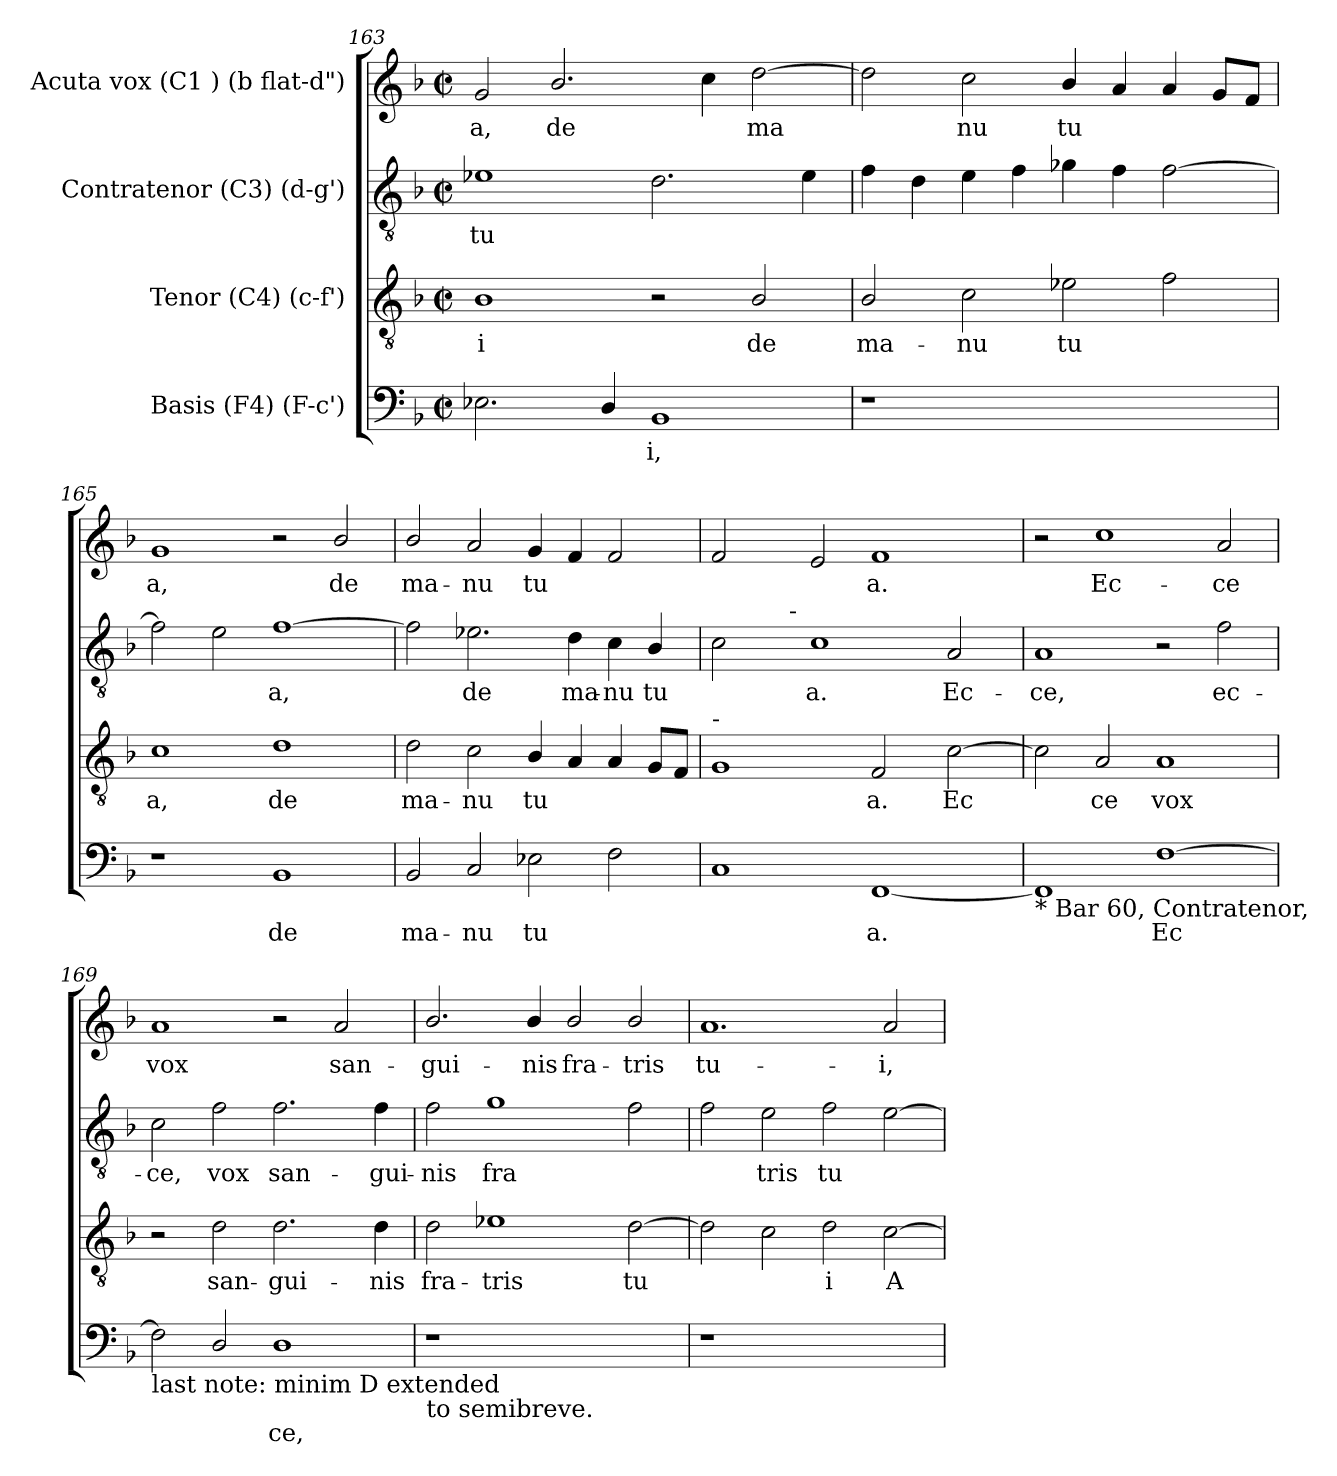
**kern	**text	**kern	**text	**kern	**text	**kern	**text
*part4	*part4	*part3	*part3	*part2	*part2	*part1	*part1
*staff4	*staff4	*staff3	*staff3	*staff2	*staff2	*staff1	*staff1
*I"Basis (F4)  (F-c')	*	*I"Tenor (C4)  (c-f')	*	*I"Contratenor (C3)  (d-g')	*	*I"Acuta vox (C1 )  (b flat-d")	*
!!LO:LB:g=z
*clefF4	*	*clefGv2	*	*clefGv2	*	*clefG2	*
*k[b-]	*	*k[b-]	*	*k[b-]	*	*k[b-]	*
*F:	*	*F:	*	*F:	*	*F:	*
*M2/2	*	*M2/2	*	*M2/2	*	*M2/2	*
*met(c|)	*	*met(c|)	*	*met(c|)	*	*met(c|)	*
=163	=163	=163	=163	=163	=163	=163	=163
!	!LO:LY:b:cj	!	!LO:LY:b:cj	!	!LO:LY:b:cj	!	!LO:LY:b:cj
2.E-X\	--	1B-	-i	1e-X	tu-	2g/	-a,
!	!	!	!	!	!	!	!LO:LY:b:cj
.	.	.	.	.	.	2.b-/	de
!	!LO:LY:b:cj	!	!	!	!	!	!
4D/	--	.	.	.	.	.	.
!	!LO:LY:b:cj	!	!	!	!LO:LY:b:cj	!	!
1BB-	-i,	2r	.	2.d\	--	.	.
!	!	!	!	!	!	!	!LO:LY:b:cj
.	.	.	.	.	.	4cc\	.
!	!	!	!LO:LY:b:cj	!	!	!	!LO:LY:b:cj
.	.	2B-/	de	.	.	[>2dd\	ma-
!	!	!	!	!	!LO:LY:b:cj	!	!
.	.	.	.	4e-\	--	.	.
=164	=164	=164	=164	=164	=164	=164	=164
!	!	!	!LO:LY:b:cj	!	!LO:LY:b:cj	!	!LO:LY:b:cj
1r	.	2B-/	ma-	4f\	--	2dd\]	--
!	!	!	!	!	!LO:LY:b:cj	!	!
.	.	.	.	4d\	--	.	.
!	!	!	!LO:LY:b:cj	!	!LO:LY:b:cj	!	!LO:LY:b:cj
.	.	2c\	-nu	4e\	--	2cc\	-nu
!	!	!	!	!	!LO:LY:b:cj	!	!
.	.	.	.	4f\	--	.	.
!	!	!	!LO:LY:b:cj	!	!LO:LY:b:cj	!	!LO:LY:b:cj
1ryy	.	2e-X\	tu-	4g-X\	--	4b-/	tu-
!	!	!	!	!	!LO:LY:b:cj	!	!LO:LY:b:cj
.	.	.	.	4f\	--	4a/	--
!	!	!	!LO:LY:b:cj	!	!LO:LY:b:cj	!	!LO:LY:b:cj
.	.	2f\	--	[>2f\	--	4a/	--
!	!	!	!	!	!	!	!LO:LY:b:cj
.	.	.	.	.	.	8g/L	--
!	!	!	!	!	!	!	!LO:LY:b:cj
.	.	.	.	.	.	8f/J	--
=165	=165	=165	=165	=165	=165	=165	=165
!	!	!	!LO:LY:b:cj	!	!LO:LY:b:cj	!	!LO:LY:b:cj
1r	.	1c	-a,	2f\]	--	1g	-a,
!	!	!	!	!	!LO:LY:b:cj	!	!
.	.	.	.	2e\	--	.	.
!	!LO:LY:b:cj	!	!LO:LY:b:cj	!	!LO:LY:b:cj	!	!
1BB-	de	1d	de	[>1f	-a,	2r	.
!	!	!	!	!	!	!	!LO:LY:b:cj
.	.	.	.	.	.	2b-/	de
=166	=166	=166	=166	=166	=166	=166	=166
!	!LO:LY:b:cj	!	!LO:LY:b:cj	!	!LO:LY:b:cj	!	!LO:LY:b:cj
2BB-/	ma-	2d\	ma-	2f\]	.	2b-/	ma-
!	!LO:LY:b:cj	!	!LO:LY:b:cj	!	!LO:LY:b:cj	!	!LO:LY:b:cj
2C/	-nu	2c\	-nu	2.e-X\	de	2a/	-nu
!	!LO:LY:b:cj	!	!LO:LY:b:cj	!	!	!	!LO:LY:b:cj
2E-X\	tu-	4B-/	tu-	.	.	4g/	tu-
!	!	!	!LO:LY:b:cj	!	!LO:LY:b:cj	!	!LO:LY:b:cj
.	.	4A/	--	4d\	ma-	4f/	--
!	!LO:LY:b:cj	!	!LO:LY:b:cj	!	!LO:LY:b:cj	!	!LO:LY:b:cj
2F\	--	4A/	--	4c\	-nu	2f/	--
!	!	!	!LO:LY:b:cj	!	!LO:LY:b:cj	!	!
.	.	8G/L	--	4B-/	tu-	.	.
!	!	!	!LO:LY:b:cj	!	!	!	!
.	.	8F/J	--	.	.	.	.
!!LO:PB:g=z
=167	=167	=167	=167	=167	=167	=167	=167
!	!	!LO:TX:a:t=-	!	!	!	!	!
!	!LO:LY:b:cj	!	!LO:LY:b:cj	!	!LO:LY:b:cj	!	!LO:LY:b:cj
*	*	*	*	*^	*	*	*
1C	--	1G	--	2c\	4ryy	--	2f/	--
.	.	.	.	.	8ryy	.	.	.
.	.	.	.	.	32ryy	.	.	.
!	!	!	!	!	!LO:TX:a:t=-	!	!	!
.	.	.	.	.	1ryy	.	.	.
!	!	!	!	!	!	!LO:LY:b:cj	!	!LO:LY:b:cj
.	.	.	.	1c	.	-a.	2e/	--
!	!LO:LY:b:cj	!	!LO:LY:b:cj	!	!	!	!	!LO:LY:b:cj
[<1FF	-a.	2F/	-a.	.	.	.	1f	-a.
.	.	.	.	.	2ryy	.	.	.
!	!	!	!LO:LY:b:cj	!	!	!LO:LY:b:cj	!	!
.	.	[>2c\	Ec-	2A/	.	Ec-	.	.
.	.	.	.	.	16.ryy	.	.	.
=168	=168	=168	=168	=168	=168	=168	=168	=168
!LO:TX:b:t=* Bar 60, Contratenor,	!	!	!	!	!	!	!	!
!	!LO:LY:b:cj	!	!LO:LY:b:cj	!	!	!LO:LY:b:cj	!	!
*	*	*	*	*v	*v	*	*	*
1FF]	.	2c\]	--	1A	-ce,	2r	.
!	!	!	!LO:LY:b:cj	!	!	!	!LO:LY:b:cj
.	.	2A/	-ce	.	.	1cc	Ec-
!	!LO:LY:b:cj	!	!LO:LY:b:cj	!	!	!	!
[>1F	Ec-	1A	vox	2r	.	.	.
!	!	!	!	!	!LO:LY:b:cj	!	!LO:LY:b:cj
.	.	.	.	2f\	ec-	2a/	-ce
=169	=169	=169	=169	=169	=169	=169	=169
!LO:TX:b:t=last note&colon; minim D extended	!	!	!	!	!	!	!
!	!LO:LY:b:cj	!	!	!	!LO:LY:b:cj	!	!LO:LY:b:cj
2F\]	--	2r	.	2c\	-ce,	1a	vox
!	!LO:LY:b:cj	!	!LO:LY:b:cj	!	!LO:LY:b:cj	!	!
2D/	--	2d\	san-	2f\	vox	.	.
!	!LO:LY:b:cj	!	!LO:LY:b:cj	!	!LO:LY:b:cj	!	!
1D	-ce,	2.d\	-gui-	2.f\	san-	2r	.
!	!	!	!	!	!	!	!LO:LY:b:cj
.	.	.	.	.	.	2a/	san-
!	!	!	!LO:LY:b:cj	!	!LO:LY:b:cj	!	!
.	.	4d\	-nis	4f\	-gui-	.	.
=170	=170	=170	=170	=170	=170	=170	=170
!LO:TX:b:t=to semibreve.	!	!	!	!	!	!	!
!	!	!	!LO:LY:b:cj	!	!LO:LY:b:cj	!	!LO:LY:b:cj
1r	.	2d\	fra-	2f\	-nis	2.b-/	-gui-
!	!	!	!LO:LY:b:cj	!	!LO:LY:b:cj	!	!
.	.	1e-X	-tris	1g	fra-	.	.
!	!	!	!	!	!	!	!LO:LY:b:cj
.	.	.	.	.	.	4b-/	-nis
!	!	!	!	!	!	!	!LO:LY:b:cj
1ryy	.	.	.	.	.	2b-/	fra-
!	!	!	!LO:LY:b:cj	!	!LO:LY:b:cj	!	!LO:LY:b:cj
.	.	[>2d\	tu-	2f\	--	2b-/	-tris
!!LO:PB:g=z
=171	=171	=171	=171	=171	=171	=171	=171
!	!	!	!LO:LY:b:cj	!	!LO:LY:b:cj	!	!LO:LY:b:cj
1r	.	2d\]	--	2f\	--	1.a	tu-
!	!	!	!LO:LY:b:cj	!	!LO:LY:b:cj	!	!
.	.	2c\	--	2e\	-tris	.	.
!	!	!	!LO:LY:b:cj	!	!LO:LY:b:cj	!	!
1ryy	.	2d\	-i	2f\	tu-	.	.
!	!	!	!LO:LY:b:cj	!	!LO:LY:b:cj	!	!LO:LY:b:cj
.	.	[>2c\	A-	[>2e\	--	2a/	-i,
=	=	=	=	=	=	=	=
*-	*-	*-	*-	*-	*-	*-	*-
